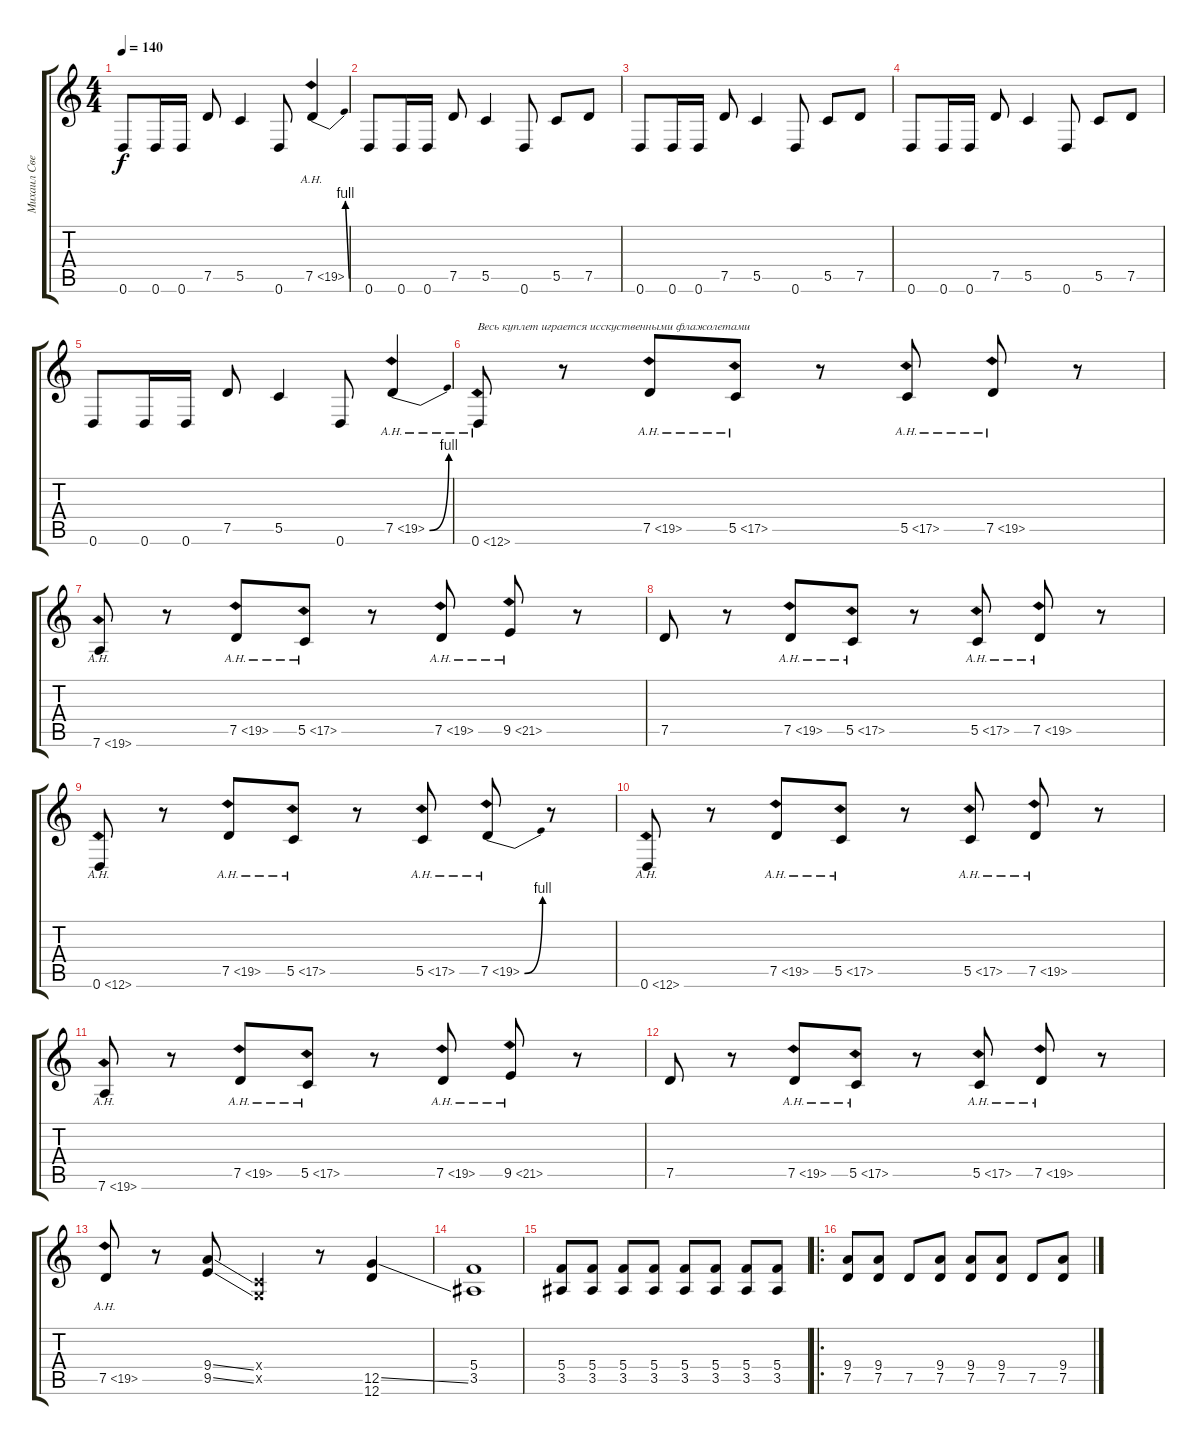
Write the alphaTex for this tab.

\track ("Михаил Светлов" "Михаил Све") {instrument distortionguitar}
\staff {score tabs}
\tuning (D4 A3 F3 C3 G2 D2) {hide}
\ts (4 4)
\tempo 140
\clef g2
\ks c
0.6.8{dy f} 0.6.16 0.6.16 7.5.8 5.5.4 0.6.8 7.5{be (bend 0 0 60 4) ah 12}.4 |
0.6.8 0.6.16 0.6.16 7.5.8 5.5.4 0.6.8 5.5.8 7.5.8 |
0.6.8 0.6.16 0.6.16 7.5.8 5.5.4 0.6.8 5.5.8 7.5.8 |
0.6.8 0.6.16 0.6.16 7.5.8 5.5.4 0.6.8 5.5.8 7.5.8 |
0.6.8 0.6.16 0.6.16 7.5.8 5.5.4 0.6.8 7.5{be (bend 0 0 60 4) ah 12}.4 |
0.6{ah 12}.8{txt "Весь куплет играется исскуственными флажолетами" instrument guitarharmonics} r.8 7.5{ah 12}.8 5.5{ah 12}.8 r.8 5.5{ah 12}.8 7.5{ah 12}.8 r.8 |
7.6{ah 12}.8{instrument guitarharmonics} r.8 7.5{ah 12}.8 5.5{ah 12}.8 r.8 7.5{ah 12}.8 9.5{ah 12}.8 r.8 |
7.5.8{instrument guitarharmonics} r.8 7.5{ah 12}.8 5.5{ah 12}.8 r.8 5.5{ah 12}.8 7.5{ah 12}.8 r.8 |
0.6{ah 12}.8{instrument guitarharmonics} r.8 7.5{ah 12}.8 5.5{ah 12}.8 r.8 5.5{ah 12}.8 7.5{be (bend 0 0 60 4) ah 12}.8 r.8 |
0.6{ah 12}.8{instrument guitarharmonics} r.8 7.5{ah 12}.8 5.5{ah 12}.8 r.8 5.5{ah 12}.8 7.5{ah 12}.8 r.8 |
7.6{ah 12}.8{instrument guitarharmonics} r.8 7.5{ah 12}.8 5.5{ah 12}.8 r.8 7.5{ah 12}.8 9.5{ah 12}.8 r.8 |
7.5.8{instrument guitarharmonics} r.8 7.5{ah 12}.8 5.5{ah 12}.8 r.8 5.5{ah 12}.8 7.5{ah 12}.8 r.8 |
7.5{ah 12}.8 r.8 (9.4{ss} 9.5{ss}).8 (0.4{x} 0.5{x}).4 r.8 (12.5{ss} 12.6).4 |
(5.4 3.5).1{instrument distortionguitar} |
(5.4 3.5).8 (5.4 3.5).8 (5.4 3.5).8 (5.4 3.5).8 (5.4 3.5).8 (5.4 3.5).8 (5.4 3.5).8 (5.4 3.5).8 |
\ro
(9.4 7.5).8 (9.4 7.5).8 7.5.8 (9.4 7.5).8 (9.4 7.5).8 (9.4 7.5).8 7.5.8 (9.4 7.5).8
